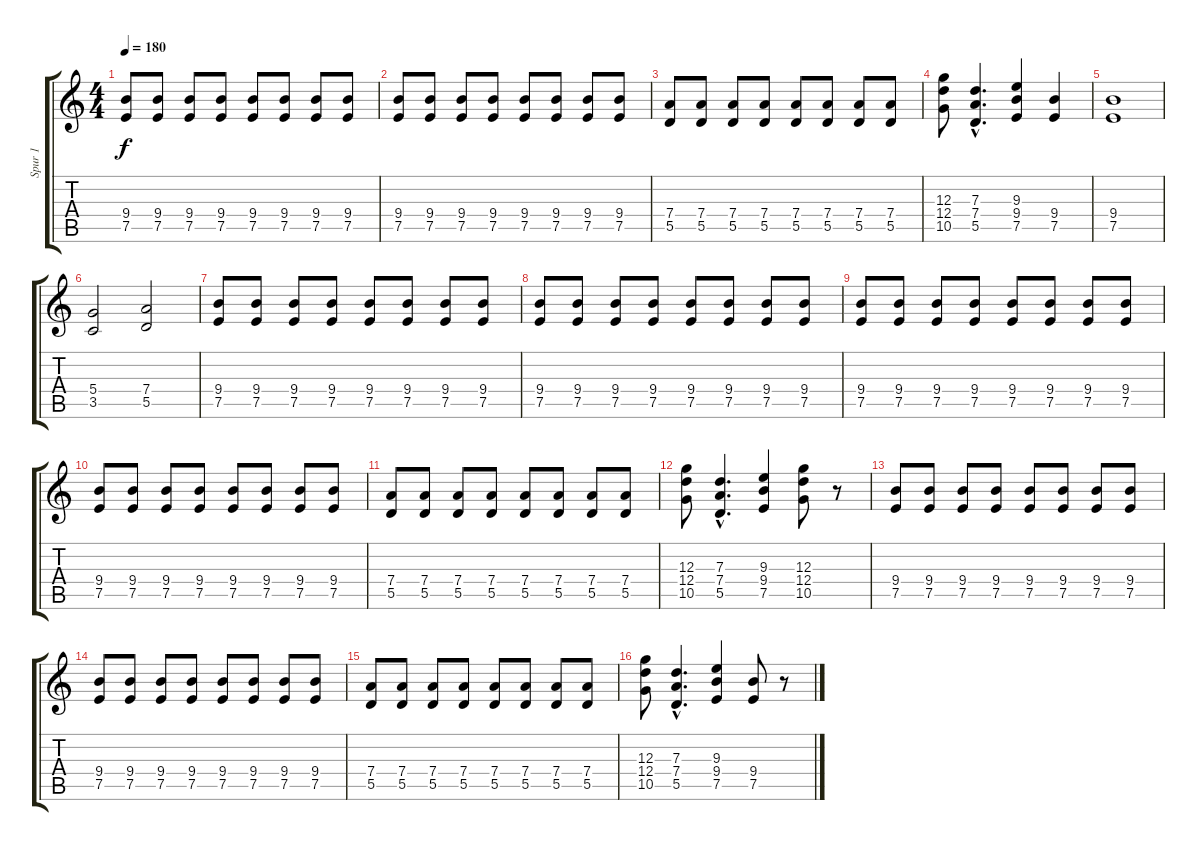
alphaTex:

\track ("Spur 1" "Spur 1") {instrument distortionguitar}
\staff {score tabs}
\tuning (E4 B3 G3 D3 A2 E2) {hide}
\ts (4 4)
\tempo 180
\clef g2
\ks c
(9.4 7.5).8{dy f} (9.4 7.5).8 (9.4 7.5).8 (9.4 7.5).8 (9.4 7.5).8 (9.4 7.5).8 (9.4 7.5).8 (9.4 7.5).8 |
(9.4 7.5).8 (9.4 7.5).8 (9.4 7.5).8 (9.4 7.5).8 (9.4 7.5).8 (9.4 7.5).8 (9.4 7.5).8 (9.4 7.5).8 |
(7.4 5.5).8 (7.4 5.5).8 (7.4 5.5).8 (7.4 5.5).8 (7.4 5.5).8 (7.4 5.5).8 (7.4 5.5).8 (7.4 5.5).8 |
(12.3 12.4 10.5).8 (7.3{hac} 7.4{hac} 5.5{hac}).4{d} (9.3 9.4 7.5).4 (9.4 7.5).4 |
(9.4 7.5).1 |
(5.4 3.5).2 (7.4 5.5).2 |
(9.4 7.5).8 (9.4 7.5).8 (9.4 7.5).8 (9.4 7.5).8 (9.4 7.5).8 (9.4 7.5).8 (9.4 7.5).8 (9.4 7.5).8 |
(9.4 7.5).8 (9.4 7.5).8 (9.4 7.5).8 (9.4 7.5).8 (9.4 7.5).8 (9.4 7.5).8 (9.4 7.5).8 (9.4 7.5).8 |
(9.4 7.5).8 (9.4 7.5).8 (9.4 7.5).8 (9.4 7.5).8 (9.4 7.5).8 (9.4 7.5).8 (9.4 7.5).8 (9.4 7.5).8 |
(9.4 7.5).8 (9.4 7.5).8 (9.4 7.5).8 (9.4 7.5).8 (9.4 7.5).8 (9.4 7.5).8 (9.4 7.5).8 (9.4 7.5).8 |
(7.4 5.5).8 (7.4 5.5).8 (7.4 5.5).8 (7.4 5.5).8 (7.4 5.5).8 (7.4 5.5).8 (7.4 5.5).8 (7.4 5.5).8 |
(12.3 12.4 10.5).8 (7.3{hac} 7.4{hac} 5.5{hac}).4{d} (9.3 9.4 7.5).4 (12.3 12.4 10.5).8 r.8 |
(9.4 7.5).8 (9.4 7.5).8 (9.4 7.5).8 (9.4 7.5).8 (9.4 7.5).8 (9.4 7.5).8 (9.4 7.5).8 (9.4 7.5).8 |
(9.4 7.5).8 (9.4 7.5).8 (9.4 7.5).8 (9.4 7.5).8 (9.4 7.5).8 (9.4 7.5).8 (9.4 7.5).8 (9.4 7.5).8 |
(7.4 5.5).8 (7.4 5.5).8 (7.4 5.5).8 (7.4 5.5).8 (7.4 5.5).8 (7.4 5.5).8 (7.4 5.5).8 (7.4 5.5).8 |
(12.3 12.4 10.5).8 (7.3{hac} 7.4{hac} 5.5{hac}).4{d} (9.3 9.4 7.5).4 (9.4 7.5).8 r.8
